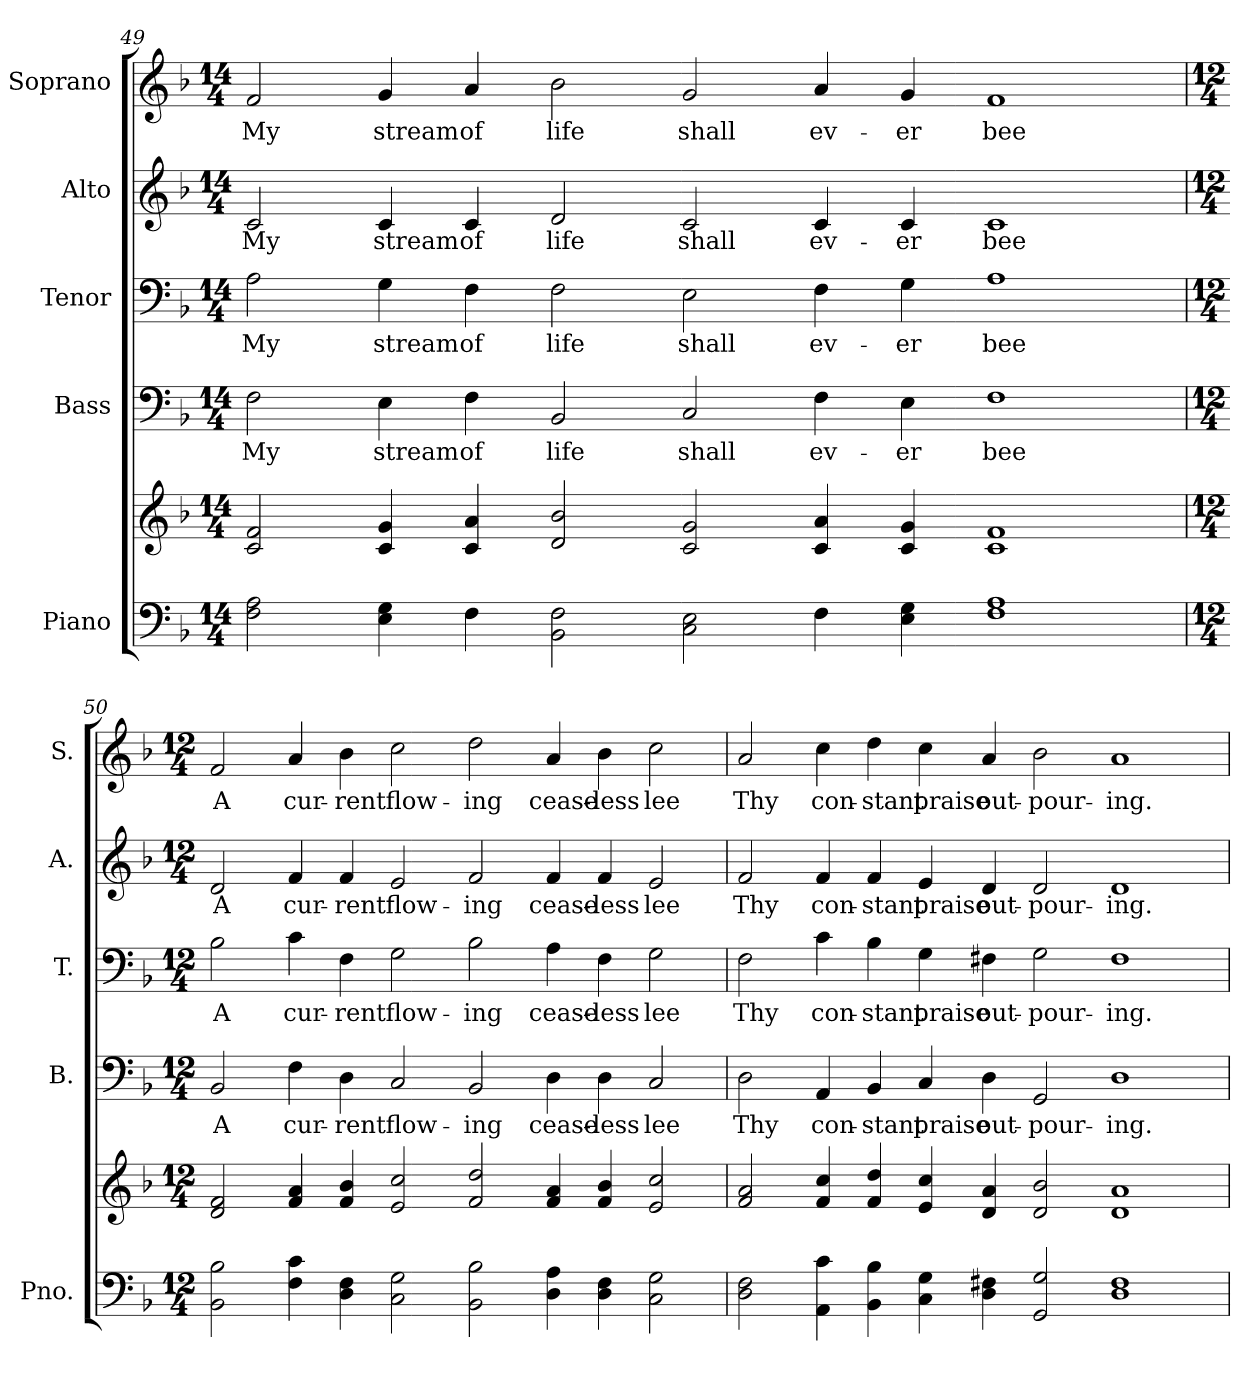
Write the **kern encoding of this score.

**kern	**kern	**kern	**text	**kern	**text	**kern	**text	**kern	**text
*part5	*part5	*part4	*part4	*part3	*part3	*part2	*part2	*part1	*part1
*staff6	*staff5	*staff4	*staff4	*staff3	*staff3	*staff2	*staff2	*staff1	*staff1
*I"Piano	*	*I"Bass	*	*I"Tenor	*	*I"Alto	*	*I"Soprano	*
*I'Pno.	*	*I'B.	*	*I'T.	*	*I'A.	*	*I'S.	*
!!LO:PB:g=z
*clefF4	*clefG2	*clefF4	*	*clefF4	*	*clefG2	*	*clefG2	*
*k[b-]	*k[b-]	*k[b-]	*	*k[b-]	*	*k[b-]	*	*k[b-]	*
*F:	*F:	*F:	*	*F:	*	*F:	*	*F:	*
*M14/4	*M14/4	*M14/4	*	*M14/4	*	*M14/4	*	*M14/4	*
=49	=49	=49	=49	=49	=49	=49	=49	=49	=49
!	!	!	!LO:LY:b:color=#000000	!	!	!	!	!	!
!	!	!	!	!	!LO:LY:b:color=#000000	!	!	!	!
!	!	!	!	!	!	!	!LO:LY:b:color=#000000	!	!
!	!	!	!	!	!	!	!	!	!LO:LY:b:color=#000000
2Fi\ 2Ai	2ci/ 2fi	2Fi\	My	2Ai\	My	2ci/	My	2fi/	My
!	!	!	!LO:LY:b:color=#000000	!	!	!	!	!	!
!	!	!	!	!	!LO:LY:b:color=#000000	!	!	!	!
!	!	!	!	!	!	!	!LO:LY:b:color=#000000	!	!
!	!	!	!	!	!	!	!	!	!LO:LY:b:color=#000000
4Ei\ 4Gi	4ci/ 4gi	4Ei\	stream	4Gi\	stream	4ci/	stream	4gi/	stream
!	!	!	!LO:LY:b:color=#000000	!	!	!	!	!	!
!	!	!	!	!	!LO:LY:b:color=#000000	!	!	!	!
!	!	!	!	!	!	!	!LO:LY:b:color=#000000	!	!
!	!	!	!	!	!	!	!	!	!LO:LY:b:color=#000000
4Fi\	4ci/ 4ai	4Fi\	of	4Fi\	of	4ci/	of	4ai/	of
!	!	!	!LO:LY:b:color=#000000	!	!	!	!	!	!
!	!	!	!	!	!LO:LY:b:color=#000000	!	!	!	!
!	!	!	!	!	!	!	!LO:LY:b:color=#000000	!	!
!	!	!	!	!	!	!	!	!	!LO:LY:b:color=#000000
2BB-i\ 2Fi	2di/ 2b-i	2BB-i/	life	2Fi\	life	2di/	life	2b-i\	life
!	!	!	!LO:LY:b:color=#000000	!	!	!	!	!	!
!	!	!	!	!	!LO:LY:b:color=#000000	!	!	!	!
!	!	!	!	!	!	!	!LO:LY:b:color=#000000	!	!
!	!	!	!	!	!	!	!	!	!LO:LY:b:color=#000000
2Ci\ 2Ei	2ci/ 2gi	2Ci/	shall	2Ei\	shall	2ci/	shall	2gi/	shall
!	!	!	!LO:LY:b:color=#000000	!	!	!	!	!	!
!	!	!	!	!	!LO:LY:b:color=#000000	!	!	!	!
!	!	!	!	!	!	!	!LO:LY:b:color=#000000	!	!
!	!	!	!	!	!	!	!	!	!LO:LY:b:color=#000000
4Fi\	4ci/ 4ai	4Fi\	ev-	4Fi\	ev-	4ci/	ev-	4ai/	ev-
!	!	!	!LO:LY:b:color=#000000	!	!	!	!	!	!
!	!	!	!	!	!LO:LY:b:color=#000000	!	!	!	!
!	!	!	!	!	!	!	!LO:LY:b:color=#000000	!	!
!	!	!	!	!	!	!	!	!	!LO:LY:b:color=#000000
4Ei\ 4Gi	4ci/ 4gi	4Ei\	-er	4Gi\	-er	4ci/	-er	4gi/	-er
!	!	!	!LO:LY:b:color=#000000	!	!	!	!	!	!
!	!	!	!	!	!LO:LY:b:color=#000000	!	!	!	!
!	!	!	!	!	!	!	!LO:LY:b:color=#000000	!	!
!	!	!	!	!	!	!	!	!	!LO:LY:b:color=#000000
1Fi 1Ai	1ci 1fi	1Fi	bee	1Ai	bee	1ci	bee	1fi	bee
!!LO:PB:g=z
=50	=50	=50	=50	=50	=50	=50	=50	=50	=50
*M12/4	*M12/4	*M12/4	*	*M12/4	*	*M12/4	*	*M12/4	*
!	!	!	!LO:LY:b:color=#000000	!	!	!	!	!	!
!	!	!	!	!	!LO:LY:b:color=#000000	!	!	!	!
!	!	!	!	!	!	!	!LO:LY:b:color=#000000	!	!
!	!	!	!	!	!	!	!	!	!LO:LY:b:color=#000000
2BB-i\ 2B-i	2di/ 2fi	2BB-i/	A	2B-i\	A	2di/	A	2fi/	A
!	!	!	!LO:LY:b:color=#000000	!	!	!	!	!	!
!	!	!	!	!	!LO:LY:b:color=#000000	!	!	!	!
!	!	!	!	!	!	!	!LO:LY:b:color=#000000	!	!
!	!	!	!	!	!	!	!	!	!LO:LY:b:color=#000000
4Fi\ 4ci	4fi/ 4ai	4Fi\	cur-	4ci\	cur-	4fi/	cur-	4ai/	cur-
!	!	!	!LO:LY:b:color=#000000	!	!	!	!	!	!
!	!	!	!	!	!LO:LY:b:color=#000000	!	!	!	!
!	!	!	!	!	!	!	!LO:LY:b:color=#000000	!	!
!	!	!	!	!	!	!	!	!	!LO:LY:b:color=#000000
4Di\ 4Fi	4fi/ 4b-i	4Di\	-rent	4Fi\	-rent	4fi/	-rent	4b-i\	-rent
!	!	!	!LO:LY:b:color=#000000	!	!	!	!	!	!
!	!	!	!	!	!LO:LY:b:color=#000000	!	!	!	!
!	!	!	!	!	!	!	!LO:LY:b:color=#000000	!	!
!	!	!	!	!	!	!	!	!	!LO:LY:b:color=#000000
2Ci\ 2Gi	2ei/ 2cci	2Ci/	flow-	2Gi\	flow-	2ei/	flow-	2cci\	flow-
!	!	!	!LO:LY:b:color=#000000	!	!	!	!	!	!
!	!	!	!	!	!LO:LY:b:color=#000000	!	!	!	!
!	!	!	!	!	!	!	!LO:LY:b:color=#000000	!	!
!	!	!	!	!	!	!	!	!	!LO:LY:b:color=#000000
2BB-i\ 2B-i	2fi/ 2ddi	2BB-i/	-ing	2B-i\	-ing	2fi/	-ing	2ddi\	-ing
!	!	!	!LO:LY:b:color=#000000	!	!	!	!	!	!
!	!	!	!	!	!LO:LY:b:color=#000000	!	!	!	!
!	!	!	!	!	!	!	!LO:LY:b:color=#000000	!	!
!	!	!	!	!	!	!	!	!	!LO:LY:b:color=#000000
4Di\ 4Ai	4fi/ 4ai	4Di\	cease-	4Ai\	cease-	4fi/	cease-	4ai/	cease-
!	!	!	!LO:LY:b:color=#000000	!	!	!	!	!	!
!	!	!	!	!	!LO:LY:b:color=#000000	!	!	!	!
!	!	!	!	!	!	!	!LO:LY:b:color=#000000	!	!
!	!	!	!	!	!	!	!	!	!LO:LY:b:color=#000000
4Di\ 4Fi	4fi/ 4b-i	4Di\	-less	4Fi\	-less	4fi/	-less	4b-i\	-less
!	!	!	!LO:LY:b:color=#000000	!	!	!	!	!	!
!	!	!	!	!	!LO:LY:b:color=#000000	!	!	!	!
!	!	!	!	!	!	!	!LO:LY:b:color=#000000	!	!
!	!	!	!	!	!	!	!	!	!LO:LY:b:color=#000000
2Ci\ 2Gi	2ei/ 2cci	2Ci/	lee	2Gi\	lee	2ei/	lee	2cci\	lee
!!LO:PB:g=z
=51	=51	=51	=51	=51	=51	=51	=51	=51	=51
!	!	!	!LO:LY:b:color=#000000	!	!	!	!	!	!
!	!	!	!	!	!LO:LY:b:color=#000000	!	!	!	!
!	!	!	!	!	!	!	!LO:LY:b:color=#000000	!	!
!	!	!	!	!	!	!	!	!	!LO:LY:b:color=#000000
2Di\ 2Fi	2fi/ 2ai	2Di\	Thy	2Fi\	Thy	2fi/	Thy	2ai/	Thy
!	!	!	!LO:LY:b:color=#000000	!	!	!	!	!	!
!	!	!	!	!	!LO:LY:b:color=#000000	!	!	!	!
!	!	!	!	!	!	!	!LO:LY:b:color=#000000	!	!
!	!	!	!	!	!	!	!	!	!LO:LY:b:color=#000000
4AAi\ 4ci	4fi/ 4cci	4AAi/	con-	4ci\	con-	4fi/	con-	4cci\	con-
!	!	!	!LO:LY:b:color=#000000	!	!	!	!	!	!
!	!	!	!	!	!LO:LY:b:color=#000000	!	!	!	!
!	!	!	!	!	!	!	!LO:LY:b:color=#000000	!	!
!	!	!	!	!	!	!	!	!	!LO:LY:b:color=#000000
4BB-i\ 4B-i	4fi/ 4ddi	4BB-i/	-stant	4B-i\	-stant	4fi/	-stant	4ddi\	-stant
!	!	!	!LO:LY:b:color=#000000	!	!	!	!	!	!
!	!	!	!	!	!LO:LY:b:color=#000000	!	!	!	!
!	!	!	!	!	!	!	!LO:LY:b:color=#000000	!	!
!	!	!	!	!	!	!	!	!	!LO:LY:b:color=#000000
4Ci\ 4Gi	4ei/ 4cci	4Ci/	praise	4Gi\	praise	4ei/	praise	4cci\	praise
!	!	!	!LO:LY:b:color=#000000	!	!	!	!	!	!
!	!	!	!	!	!LO:LY:b:color=#000000	!	!	!	!
!	!	!	!	!	!	!	!LO:LY:b:color=#000000	!	!
!	!	!	!	!	!	!	!	!	!LO:LY:b:color=#000000
4Di\ 4F#Xi	4di/ 4ai	4Di\	out-	4F#Xi\	out-	4di/	out-	4ai/	out-
!	!	!	!LO:LY:b:color=#000000	!	!	!	!	!	!
!	!	!	!	!	!LO:LY:b:color=#000000	!	!	!	!
!	!	!	!	!	!	!	!LO:LY:b:color=#000000	!	!
!	!	!	!	!	!	!	!	!	!LO:LY:b:color=#000000
2GGi/ 2Gi	2di/ 2b-i	2GGi/	-pour-	2Gi\	-pour-	2di/	-pour-	2b-i\	-pour-
!	!	!	!LO:LY:b:color=#000000	!	!	!	!	!	!
!	!	!	!	!	!LO:LY:b:color=#000000	!	!	!	!
!	!	!	!	!	!	!	!LO:LY:b:color=#000000	!	!
!	!	!	!	!	!	!	!	!	!LO:LY:b:color=#000000
1Di 1F#i	1di 1ai	1Di	-ing.	1F#i	-ing.	1di	-ing.	1ai	-ing.
=	=	=	=	=	=	=	=	=	=
*-	*-	*-	*-	*-	*-	*-	*-	*-	*-
